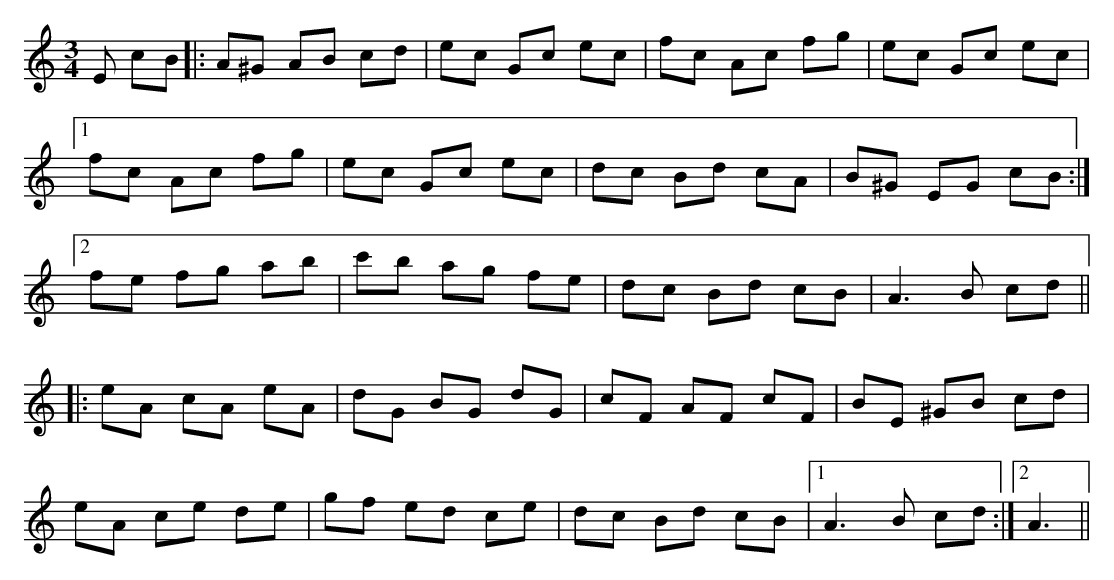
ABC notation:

X:1
M:3/4
K:Amin
E cB|:A^G AB cd|ec Gc ec|fc Ac fg|ec Gc ec|
[1fc Ac fg|ec Gc ec|dc Bd cA|B^G EG cB:|
[2fe fg ab|c'b ag fe|dc Bd cB|A3 B cd||
|:eA cA eA|dG BG dG|cF AF cF|BE ^GB cd|
eA ce de|gf ed ce|dc Bd cB|1 A3 B cd:|2 A3||
